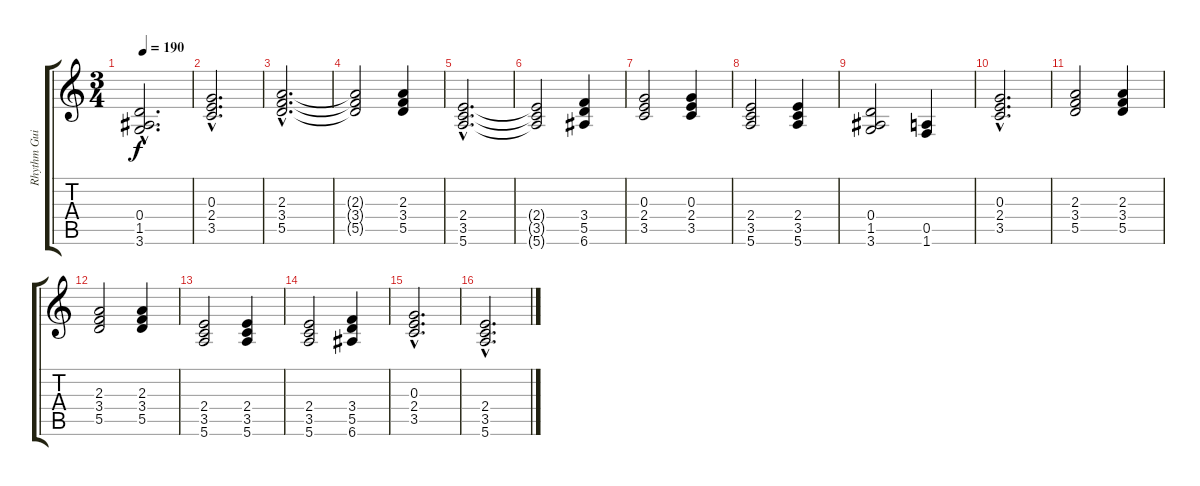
\track ("Rhythm Guitar" "Rhythm Gui") {instrument distortionguitar}
\staff {score tabs}
\tuning (E4 B3 G3 D3 A2 E2) {hide}
\ts (3 4)
\tempo 190
\clef g2
\ks c
(0.4{hac} 1.5{hac} 3.6{hac}).2{d dy f} |
(0.3{hac} 2.4{hac} 3.5{hac}).2{d} |
(2.3{hac} 3.4{hac} 5.5{hac}).2{d} |
(2.3{t} 3.4{t} 5.5{t}).2 (2.3 3.4 5.5).4 |
(2.4{hac} 3.5{hac} 5.6{hac}).2{d} |
(2.4{t} 3.5{t} 5.6{t}).2 (3.4 5.5 6.6).4 |
(0.3 2.4 3.5).2 (0.3 2.4 3.5).4 |
(2.4 3.5 5.6).2 (2.4 3.5 5.6).4 |
(0.4 1.5 3.6).2 (0.5 1.6).4 |
(0.3{hac} 2.4{hac} 3.5{hac}).2{d} |
(2.3 3.4 5.5).2 (2.3 3.4 5.5).4 |
(2.3 3.4 5.5).2 (2.3 3.4 5.5).4 |
(2.4 3.5 5.6).2 (2.4 3.5 5.6).4 |
(2.4 3.5 5.6).2 (3.4 5.5 6.6).4 |
(0.3{hac} 2.4{hac} 3.5{hac}).2{d} |
(2.4{hac} 3.5{hac} 5.6{hac}).2{d}
